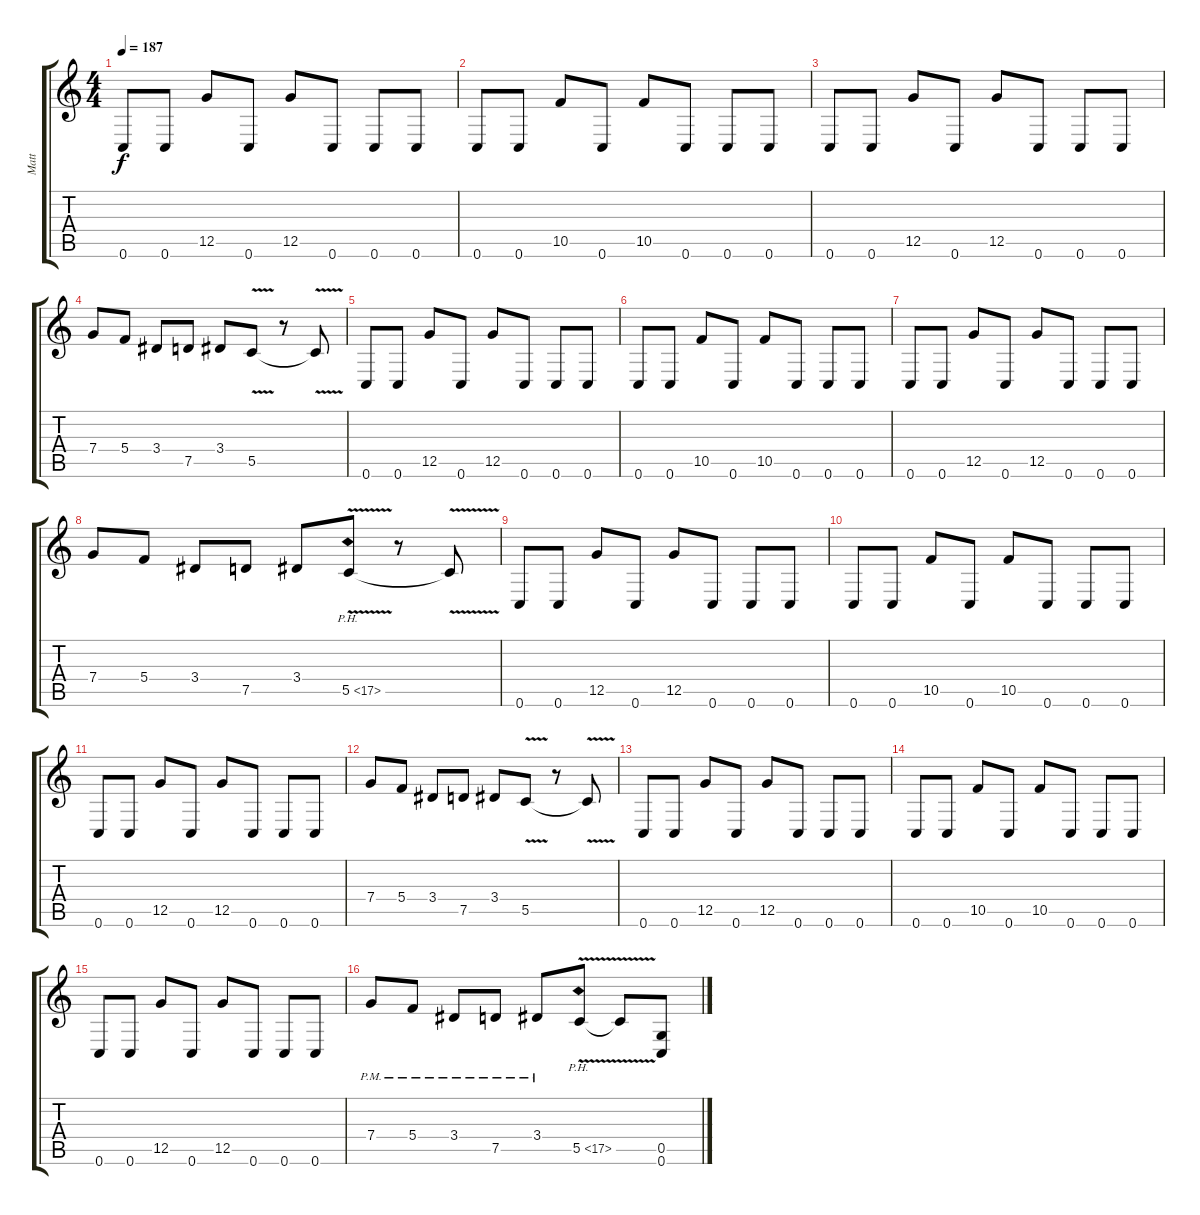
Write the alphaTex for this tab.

\track ("Matt" "Matt") {instrument distortionguitar}
\staff {score tabs}
\tuning (E4 C4 G3 C3 G2 C2) {hide}
\ts (4 4)
\tempo 187
\clef g2
\ks c
0.6.8{dy f} 0.6.8 12.5.8 0.6.8 12.5.8 0.6.8 0.6.8 0.6.8 |
0.6.8 0.6.8 10.5.8 0.6.8 10.5.8 0.6.8 0.6.8 0.6.8 |
0.6.8 0.6.8 12.5.8 0.6.8 12.5.8 0.6.8 0.6.8 0.6.8 |
7.4.8 5.4.8 3.4.8 7.5.8 3.4.8 5.5{v}.8 r.8 5.5{t}.8 |
0.6.8 0.6.8 12.5.8 0.6.8 12.5.8 0.6.8 0.6.8 0.6.8 |
0.6.8 0.6.8 10.5.8 0.6.8 10.5.8 0.6.8 0.6.8 0.6.8 |
0.6.8 0.6.8 12.5.8 0.6.8 12.5.8 0.6.8 0.6.8 0.6.8 |
7.4.8 5.4.8 3.4.8 7.5.8 3.4.8 5.5{ph 12 v}.8 r.8 5.5{t}.8 |
0.6.8 0.6.8 12.5.8 0.6.8 12.5.8 0.6.8 0.6.8 0.6.8 |
0.6.8 0.6.8 10.5.8 0.6.8 10.5.8 0.6.8 0.6.8 0.6.8 |
0.6.8 0.6.8 12.5.8 0.6.8 12.5.8 0.6.8 0.6.8 0.6.8 |
7.4.8 5.4.8 3.4.8 7.5.8 3.4.8 5.5{v}.8 r.8 5.5{t}.8 |
0.6.8 0.6.8 12.5.8 0.6.8 12.5.8 0.6.8 0.6.8 0.6.8 |
0.6.8 0.6.8 10.5.8 0.6.8 10.5.8 0.6.8 0.6.8 0.6.8 |
0.6.8 0.6.8 12.5.8 0.6.8 12.5.8 0.6.8 0.6.8 0.6.8 |
7.4{pm}.8 5.4{pm}.8 3.4{pm}.8 7.5{pm}.8 3.4{pm}.8 5.5{ph 12 v}.8 5.5{t}.8 (0.5 0.6).8
